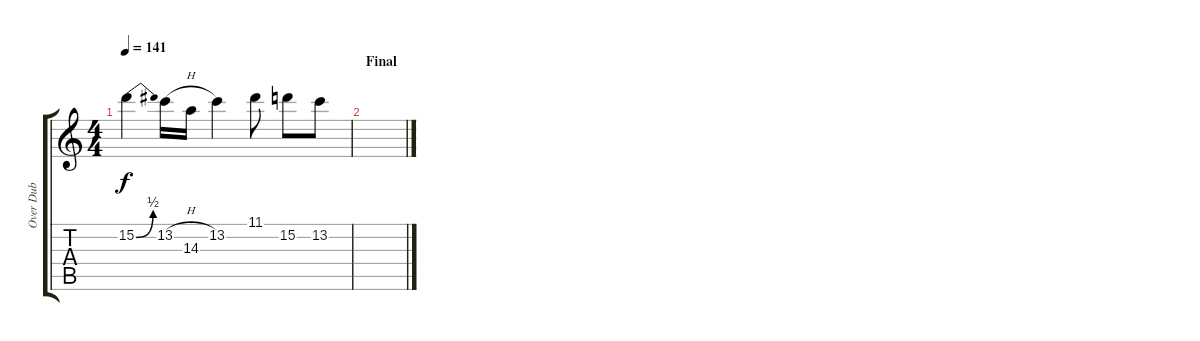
\track ("Over Dub" "Over Dub") {instrument distortionguitar}
\staff {score tabs}
\tuning (E4 B3 G3 D3 A2 E2) {hide}
\ts (4 4)
\tempo 141
\clef g2
\ks c
15.2{be (bend 0 0 60 2)}.4{dy f} 13.2{h}.16 14.3.16 13.2.4 11.1.8 15.2.8 13.2.8 |
\section ("" "Final")
